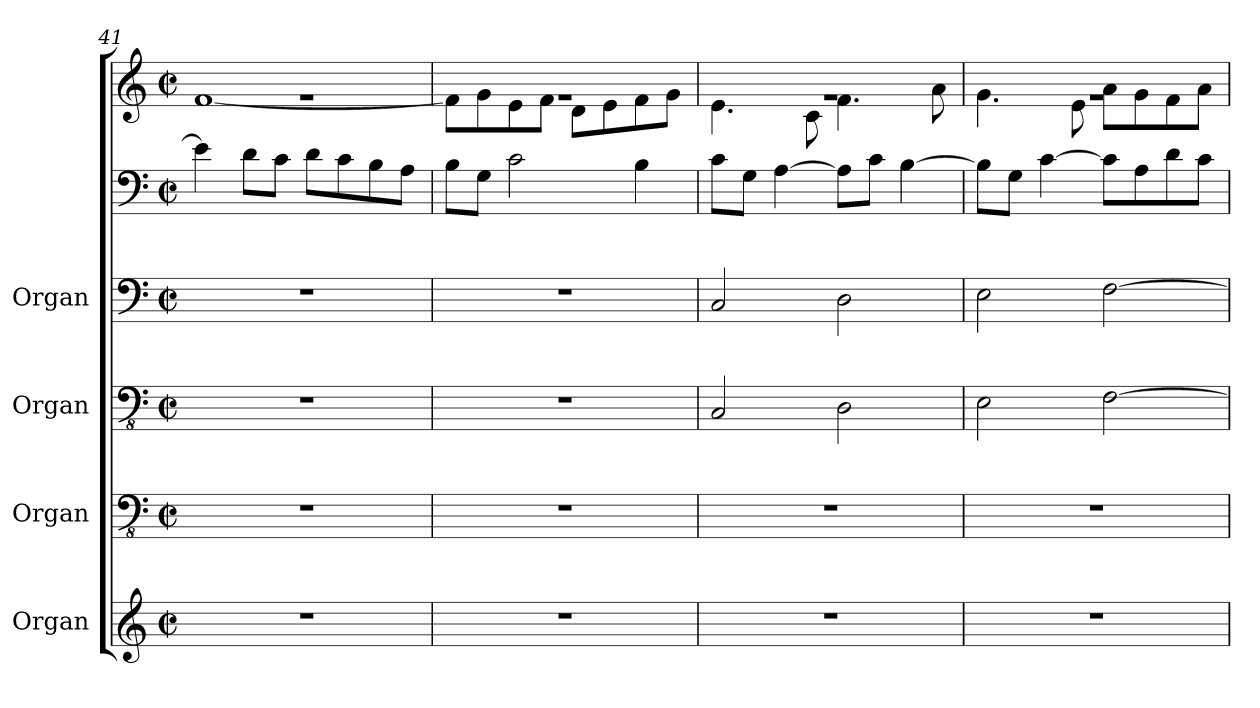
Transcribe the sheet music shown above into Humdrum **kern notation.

**kern	**kern	**kern	**kern	**kern	**kern
*part4	*part3	*part2	*part1	*part1	*part1
*staff6	*staff5	*staff4	*staff3	*staff2	*staff1
*I"Organ	*I"Organ	*I"Organ	*I"Organ	*	*
*clefG2	*clefFv4	*clefFv4	*clefF4	*clefF4	*clefG2
*k[]	*k[]	*k[]	*k[]	*k[]	*k[]
*M2/2	*M2/2	*M2/2	*M2/2	*M2/2	*M2/2
*met(c|)	*met(c|)	*met(c|)	*met(c|)	*met(c|)	*met(c|)
=41	=41	=41	=41	=41	=41
*	*	*	*	*	*^
1r	1r	1r	1r	4e\]	1rg	[1f
.	.	.	.	8d\L	.	.
.	.	.	.	8c\J	.	.
.	.	.	.	8d\L	.	.
.	.	.	.	8c\	.	.
.	.	.	.	8B\	.	.
.	.	.	.	8A\J	.	.
!!LO:LB:g=z	!!
=42	=42	=42	=42	=42	=42	=42
1r	1r	1r	1r	8B\L	1rg	8f\L]
.	.	.	.	8G\J	.	8g\
.	.	.	.	2c\	.	8e\
.	.	.	.	.	.	8f\J
.	.	.	.	.	.	8d\L
.	.	.	.	.	.	8e\
.	.	.	.	4B\	.	8f\
.	.	.	.	.	.	8g\J
=43	=43	=43	=43	=43	=43	=43
1r	1r	2CC/	2C/	8c\L	1rg	4.e\
.	.	.	.	8G\J	.	.
.	.	.	.	[4A\	.	.
.	.	.	.	.	.	8c\
.	.	2DD\	2D\	8A\L]	.	4.f\
.	.	.	.	8c\J	.	.
.	.	.	.	[4B\	.	.
.	.	.	.	.	.	8a\
=44	=44	=44	=44	=44	=44	=44
1r	1r	2EE\	2E\	8B\L]	1rg	4.g\
.	.	.	.	8G\J	.	.
.	.	.	.	[4c\	.	.
.	.	.	.	.	.	8e\
.	.	[2FF\	[2F\	8c\L]	.	8a\L
.	.	.	.	8A\	.	8g\
.	.	.	.	8d\	.	8f\
.	.	.	.	8c\J	.	8a\J
*	*	*	*	*	*v	*v
=	=	=	=	=	=
*-	*-	*-	*-	*-	*-
